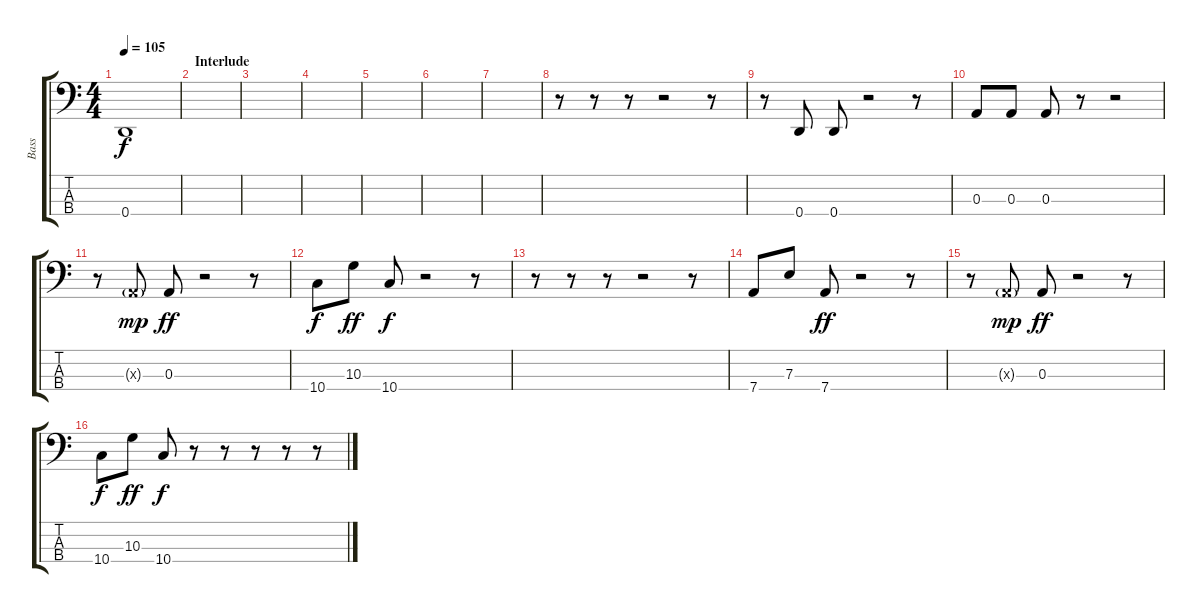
\track ("Bass" "Bass") {instrument electricbassfinger}
\staff {score tabs}
\tuning (G2 D2 A1 D1) {hide}
\ts (4 4)
\tempo 105
\clef f4
\ks c
0.4{t}.1{dy f} |
\section ("" "Interlude")
|
|
|
|
|
|
r.8 r.8 r.8 r.2 r.8 |
r.8 0.4.8{volume 14} 0.4.8 r.2 r.8 |
0.3.8 0.3.8 0.3.8 r.8 r.2 |
r.8 0.3{g x}.8{dy mp} 0.3.8{dy ff} r.2 r.8 |
10.4.8{dy f} 10.3.8{dy ff} 10.4.8{dy f} r.2 r.8 |
r.8 r.8 r.8 r.2 r.8 |
7.4.8 7.3.8 7.4.8{dy ff} r.2 r.8 |
r.8 0.3{g x}.8{dy mp} 0.3.8{dy ff} r.2 r.8 |
10.4.8{dy f} 10.3.8{dy ff} 10.4.8{dy f} r.8 r.8 r.8 r.8 r.8
